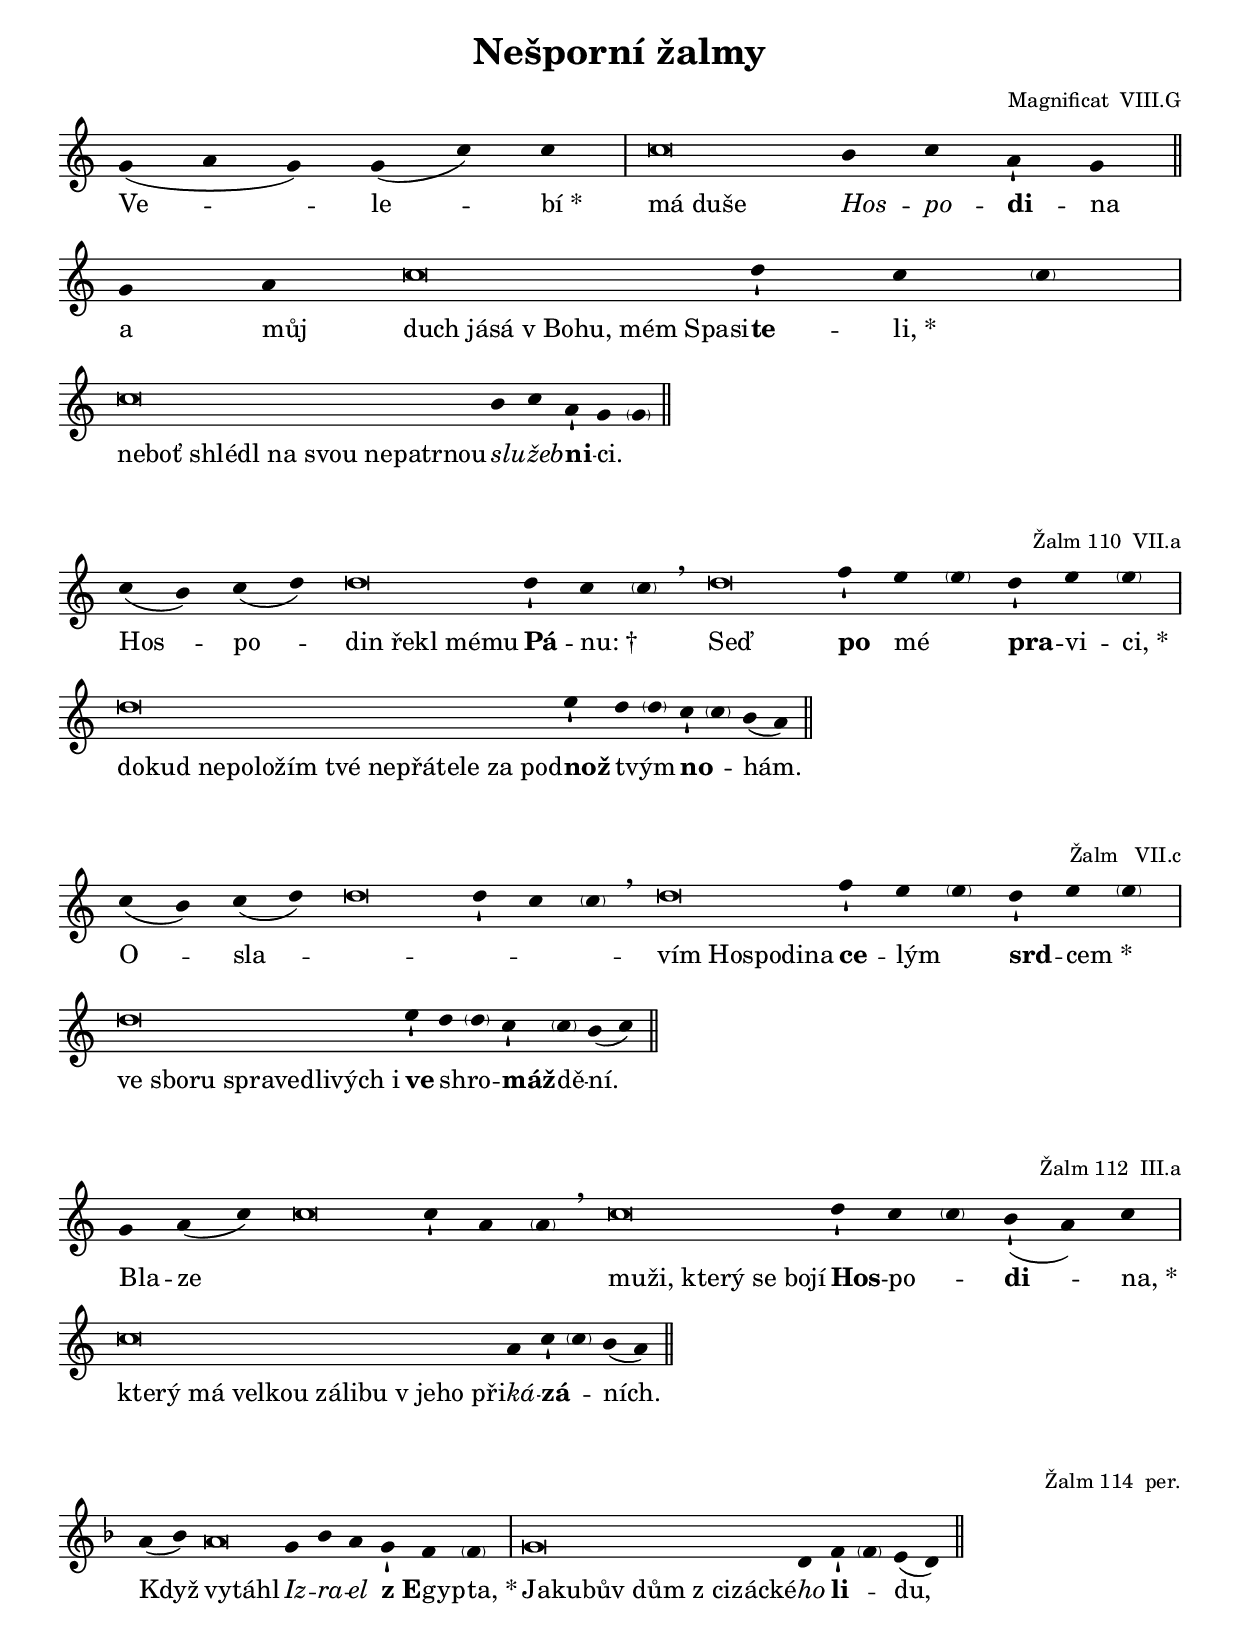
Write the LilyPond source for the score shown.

\version "2.15.37"

\header {
  title = "Nešporní žalmy"
}

\include "spolecne_nespory.ly"

\score {
  \relative c'' {
    \choralniRezim
    g4( a g) g( c) c \barMax
    c\breve b4 c a-| g \barFinalis \break
    g4 a c\breve d4-| c \parenthesize c \barMax
    c\breve b4 c a-| g \parenthesize g \barFinalis
  }
  \addlyrics {
    Ve -- le -- bí_*
    "má duše" \li Hos -- po -- \ln \lb di -- \ln na
    a můj "duch jásá v Bohu, mém Spasi" -- \lb te -- \ln li,_* \skip 1
    "neboť shlédl na svou nepatrnou" \li slu -- žeb -- \ln \lb ni -- \ln ci.
  } 
  \header {
    quid = "Magnificat"
    modus = "VIII"
    differentia = "G" 
    psalmus = ""
    id = "magnificat"
    piece = \markup {\sestavTitulek}
  }
}

\score {
  \relative c'' {
    \choralniRezim
    c4( b) c( d) d\breve d4-| c \parenthesize c \barMin 
    d\breve f4-| e \parenthesize e d-| e \parenthesize e \barMax
    d\breve e4-| d \parenthesize d c-| \parenthesize c b( a) \barFinalis
  }
  \addlyrics {
    Hos -- po -- "din řekl mému" \lb Pá -- \ln \markup{nu: \Dagger} \skip 1
    Seď \lb po \ln mé \skip 1 \lb pra -- \ln vi -- ci,_*
    "dokud nepoložím tvé nepřátele za pod" -- \lb nož \ln tvým \skip 1 \lb no -- \ln \skip 1 hám.
  }
  \header {
    quid = "Žalm 110"
    modus = "VII"
    differentia = "a" 
    psalmus = ""
    id = "z110"
    piece = \markup {\sestavTitulek}
  }
}  

\score {
  \relative c'' {
    \choralniRezim
    c4( b) c( d) d\breve d4-| c \parenthesize c \barMin 
    d\breve f4-| e \parenthesize e d-| e \parenthesize e \barMax
    d\breve e4-| d \parenthesize d c-| \parenthesize c b( c) \barFinalis
  }
  \addlyrics {
    O -- sla -- \skip 1 \skip 1 \skip 1 \skip 1 "vím Hospodina" \lb ce -- \ln lým \skip 1 \lb srd -- \ln cem_* \skip 1
    "ve sboru spravedlivých i" \lb ve \ln shro -- \lb \skip 1 máž -- \ln dě -- ní.	
  } 
  \header {
    quid = "Žalm "
    modus = "VII"
    differentia = "c" 
    psalmus = ""
    id = "z111"
    piece = \markup {\sestavTitulek}
  }
}

\score {
  \relative c'' {
    \choralniRezim
    g4 a( c) c\breve c4-| a \parenthesize a \barMin
    c\breve d4-| c \parenthesize c b(-| a) c \barMax
    c\breve a4 c-| \parenthesize c b( a) \barFinalis
  }
  \addlyrics {
    Bla -- ze \skip 1 \skip 1 \skip 1 \skip 1 "muži, který se bojí" \lb Hos -- \ln po -- \skip 1 \lb di -- \ln na,_*
    "který má velkou zálibu v jeho při" -- \li ká -- \ln \lb zá -- \ln \skip 1 ních.
  } 
  \header {
    quid = "Žalm 112"
    modus = "III"
    differentia = "a" 
    psalmus = ""
    id = "z112"
    piece = \markup {\sestavTitulek}
  }
}

\score {
  \relative c'' {
    \choralniRezim
    \key f \major
    a4( bes) a\breve g4 bes a g-| f \parenthesize f \barMax
    g\breve d4 f-| \parenthesize f e( d) \barFinalis
  }
  \addlyrics {
    Když "vytáhl" \li Iz -- ra -- el \ln \lb z_E -- \ln gyp -- ta,_*
    "Jakubův dům z cizácké" -- \li ho \ln \lb li -- \ln \skip 1 du, 
  } 
  \header {
    quid = "Žalm 114"
    modus = "per"
    differentia = "" 
    psalmus = ""
    id = "z114"
    piece = \markup {\sestavTitulek}
  }
}

%{
\score {
  \relative c' {
    \choralniRezim
    
  }
  \addlyrics {
    
  } 
  \header {
    quid = "Žalm "
    modus = ""
    differentia = "" 
    psalmus = ""
    id = ""
    piece = \markup {\sestavTitulek}
  }
}
%}